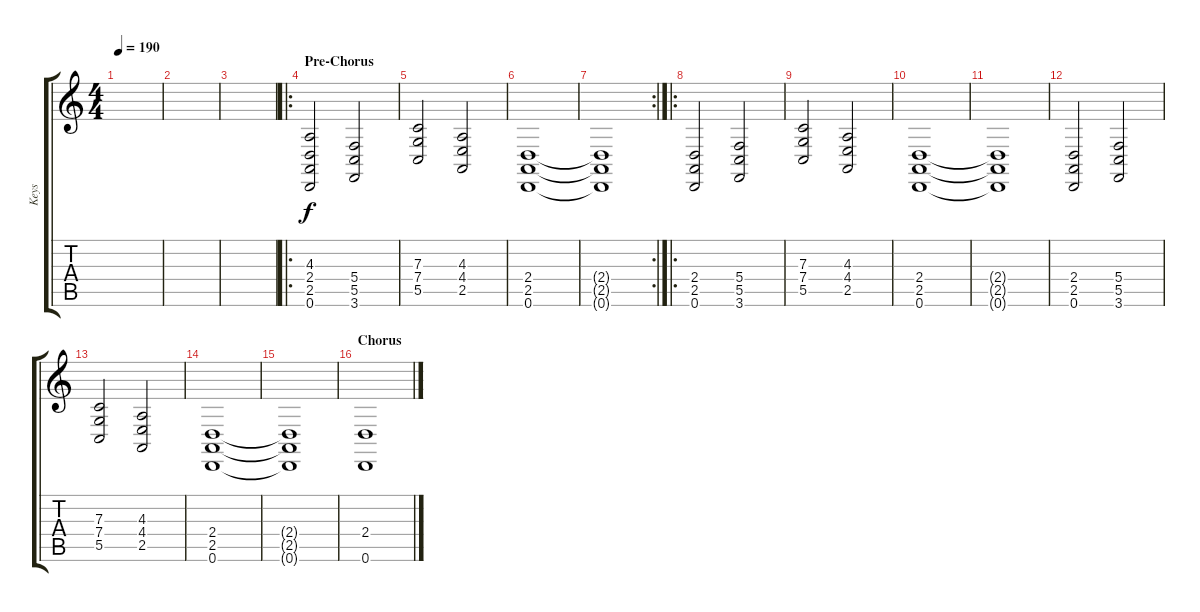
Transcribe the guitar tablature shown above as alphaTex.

\track ("Keys" "Keys") {instrument stringensemble1}
\staff {score tabs}
\tuning (D4 A3 F3 C3 G2 D2) {hide}
\ts (4 4)
\tempo 190
\clef g2
\ks c
|
|
|
\ro
\section ("" "Pre-Chorus")
(4.3 2.4 2.5 0.6).2 (5.4 5.5 3.6).2 |
(7.3 7.4 5.5).2 (4.3 4.4 2.5).2 |
(2.4 2.5 0.6).1 |
\rc 2
(2.4{t} 2.5{t} 0.6{t}).1 |
\ro
(2.4 2.5 0.6).2 (5.4 5.5 3.6).2 |
(7.3 7.4 5.5).2 (4.3 4.4 2.5).2 |
(2.4 2.5 0.6).1 |
(2.4{t} 2.5{t} 0.6{t}).1 |
(2.4 2.5 0.6).2 (5.4 5.5 3.6).2 |
(7.3 7.4 5.5).2 (4.3 4.4 2.5).2 |
(2.4 2.5 0.6).1 |
(2.4{t} 2.5{t} 0.6{t}).1 |
\section ("" "Chorus")
(2.4 0.6).1
